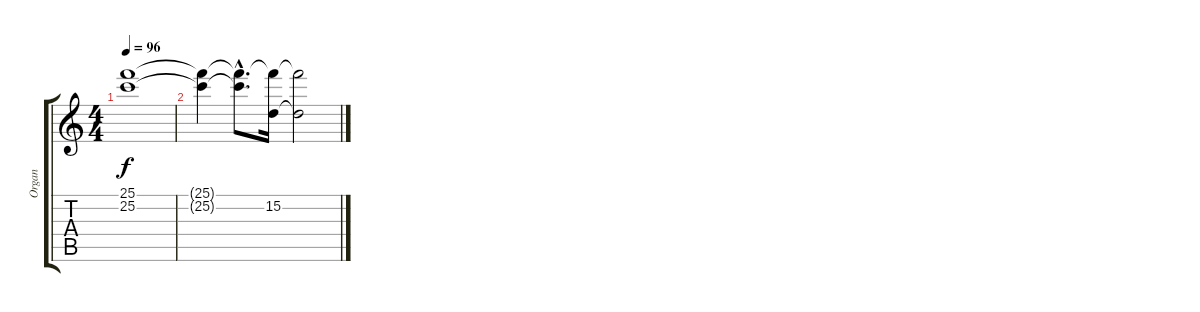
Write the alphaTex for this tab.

\track ("Organ" "Organ") {instrument rockorgan}
\staff {score tabs}
\tuning (E4 B3 G3 D3 A2 E2) {hide}
\ts (4 4)
\tempo 96
\clef g2
\ks c
(25.1 25.2).1{dy f} |
(25.1{t} 25.2{t}).4 (25.1{hac t} 25.2{hac t}).8{d} (25.1{t} 15.2).16 (25.1{t} 15.2{t}).2
